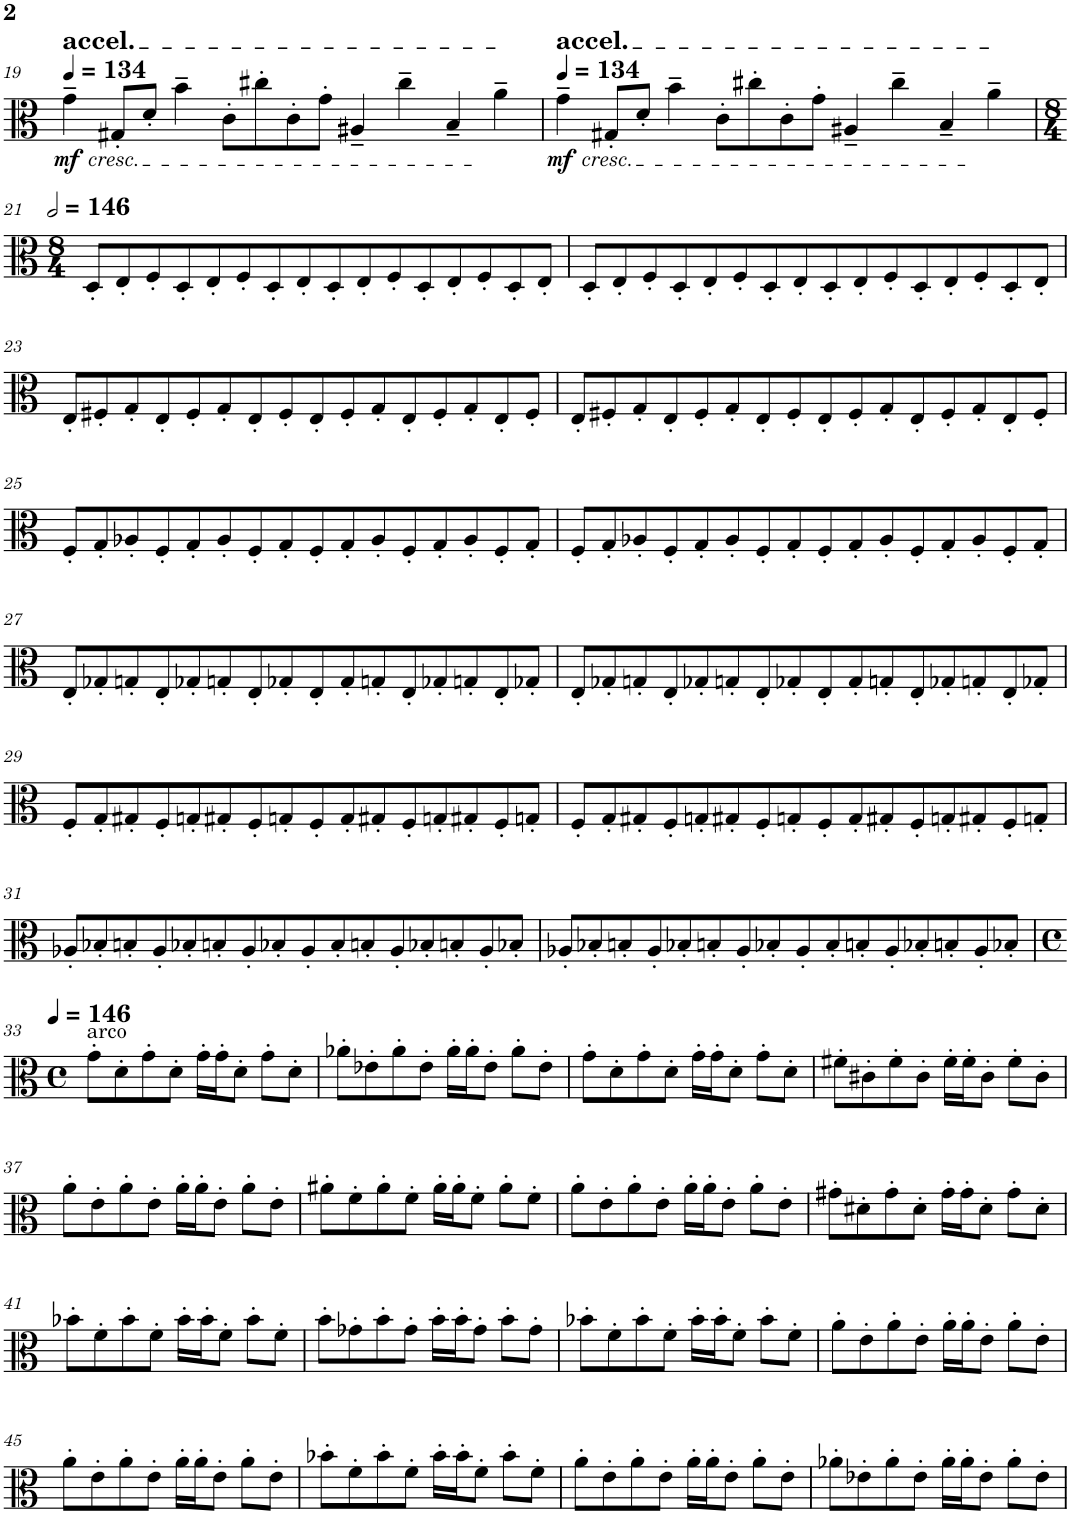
**kern	**dynam
*part1	*part1
*staff1	*staff1
*I"Viola	*
*I'Vla.	*
!!LO:PB:g=z
*clefC3	*
*k[]	*
*M9/4	*
*MM134	*
=19	=19
!LO:TX:b:i:t=cresc.	!
!LO:TX:a:t=accel.	!
!	!LO:DY:b
4g~\	mf
8G#X'/L	.
8d'/J	.
4b~\	.
8c'\L	.
8cc#X'\	.
8c'\	.
8g'\J	.
4A#X~/	.
4cc#~\	.
4B~/	.
4a~\	.
=20	=20
*MM134	*
!LO:TX:b:i:t=cresc.	!
!LO:TX:a:t=accel.	!
!	!LO:DY:b
4g~\	mf
8G#X'/L	.
8d'/J	.
4b~\	.
8c'\L	.
8cc#X'\	.
8c'\	.
8g'\J	.
4A#X~/	.
4cc#~\	.
4B~/	.
4a~\	.
!!LO:LB:g=z
=21	=21
*M8/4	*
*MM292	*
8D'/L	.
8E'/	.
8F'/	.
8D'/	.
8E'/	.
8F'/	.
8D'/	.
8E'/	.
8D'/	.
8E'/	.
8F'/	.
8D'/	.
8E'/	.
8F'/	.
8D'/	.
8E'/J	.
=22	=22
8D'/L	.
8E'/	.
8F'/	.
8D'/	.
8E'/	.
8F'/	.
8D'/	.
8E'/	.
8D'/	.
8E'/	.
8F'/	.
8D'/	.
8E'/	.
8F'/	.
8D'/	.
8E'/J	.
!!LO:LB:g=z
=23	=23
8E'/L	.
8F#X'/	.
8G'/	.
8E'/	.
8F#'/	.
8G'/	.
8E'/	.
8F#'/	.
8E'/	.
8F#'/	.
8G'/	.
8E'/	.
8F#'/	.
8G'/	.
8E'/	.
8F#'/J	.
=24	=24
8E'/L	.
8F#X'/	.
8G'/	.
8E'/	.
8F#'/	.
8G'/	.
8E'/	.
8F#'/	.
8E'/	.
8F#'/	.
8G'/	.
8E'/	.
8F#'/	.
8G'/	.
8E'/	.
8F#'/J	.
!!LO:LB:g=z
=25	=25
8F'/L	.
8G'/	.
8A-X'/	.
8F'/	.
8G'/	.
8A-'/	.
8F'/	.
8G'/	.
8F'/	.
8G'/	.
8A-'/	.
8F'/	.
8G'/	.
8A-'/	.
8F'/	.
8G'/J	.
=26	=26
8F'/L	.
8G'/	.
8A-X'/	.
8F'/	.
8G'/	.
8A-'/	.
8F'/	.
8G'/	.
8F'/	.
8G'/	.
8A-'/	.
8F'/	.
8G'/	.
8A-'/	.
8F'/	.
8G'/J	.
!!LO:LB:g=z
=27	=27
8E'/L	.
8G-X'/	.
8Gn'/	.
8E'/	.
8G-X'/	.
8Gn'/	.
8E'/	.
8G-X'/	.
8E'/	.
8G-'/	.
8Gn'/	.
8E'/	.
8G-X'/	.
8Gn'/	.
8E'/	.
8G-X'/J	.
=28	=28
8E'/L	.
8G-X'/	.
8Gn'/	.
8E'/	.
8G-X'/	.
8Gn'/	.
8E'/	.
8G-X'/	.
8E'/	.
8G-'/	.
8Gn'/	.
8E'/	.
8G-X'/	.
8Gn'/	.
8E'/	.
8G-X'/J	.
!!LO:LB:g=z
=29	=29
8F'/L	.
8G'/	.
8G#X'/	.
8F'/	.
8Gn'/	.
8G#X'/	.
8F'/	.
8Gn'/	.
8F'/	.
8G'/	.
8G#X'/	.
8F'/	.
8Gn'/	.
8G#X'/	.
8F'/	.
8Gn'/J	.
=30	=30
8F'/L	.
8G'/	.
8G#X'/	.
8F'/	.
8Gn'/	.
8G#X'/	.
8F'/	.
8Gn'/	.
8F'/	.
8G'/	.
8G#X'/	.
8F'/	.
8Gn'/	.
8G#X'/	.
8F'/	.
8Gn'/J	.
!!LO:LB:g=z
=31	=31
8A-X'/L	.
8B-X'/	.
8Bn'/	.
8A-'/	.
8B-X'/	.
8Bn'/	.
8A-'/	.
8B-X'/	.
8A-'/	.
8B-'/	.
8Bn'/	.
8A-'/	.
8B-X'/	.
8Bn'/	.
8A-'/	.
8B-X'/J	.
=32	=32
8A-X'/L	.
8B-X'/	.
8Bn'/	.
8A-'/	.
8B-X'/	.
8Bn'/	.
8A-'/	.
8B-X'/	.
8A-'/	.
8B-'/	.
8Bn'/	.
8A-'/	.
8B-X'/	.
8Bn'/	.
8A-'/	.
8B-X'/J	.
!!LO:LB:g=z
=33	=33
*M4/4	*
*met(c)	*
*MM146	*
!LO:TX:a:t=arco	!
8g'\L	.
8d'\	.
8g'\	.
8d'\J	.
16g'\LL	.
16g'\J	.
8d'\J	.
8g'\L	.
8d'\J	.
=34	=34
8a-X'\L	.
8e-X'\	.
8a-'\	.
8e-'\J	.
16a-'\LL	.
16a-'\J	.
8e-'\J	.
8a-'\L	.
8e-'\J	.
=35	=35
8g'\L	.
8d'\	.
8g'\	.
8d'\J	.
16g'\LL	.
16g'\J	.
8d'\J	.
8g'\L	.
8d'\J	.
=36	=36
8f#X'\L	.
8c#X'\	.
8f#'\	.
8c#'\J	.
16f#'\LL	.
16f#'\J	.
8c#'\J	.
8f#'\L	.
8c#'\J	.
!!LO:LB:g=z
=37	=37
8a'\L	.
8e'\	.
8a'\	.
8e'\J	.
16a'\LL	.
16a'\J	.
8e'\J	.
8a'\L	.
8e'\J	.
=38	=38
8a#X'\L	.
8f'\	.
8a#'\	.
8f'\J	.
16a#'\LL	.
16a#'\J	.
8f'\J	.
8a#'\L	.
8f'\J	.
=39	=39
8a'\L	.
8e'\	.
8a'\	.
8e'\J	.
16a'\LL	.
16a'\J	.
8e'\J	.
8a'\L	.
8e'\J	.
=40	=40
8g#X'\L	.
8d#X'\	.
8g#'\	.
8d#'\J	.
16g#'\LL	.
16g#'\J	.
8d#'\J	.
8g#'\L	.
8d#'\J	.
!!LO:LB:g=z
=41	=41
8b-X'\L	.
8f'\	.
8b-'\	.
8f'\J	.
16b-'\LL	.
16b-'\J	.
8f'\J	.
8b-'\L	.
8f'\J	.
=42	=42
8b'\L	.
8g-X'\	.
8b'\	.
8g-'\J	.
16b'\LL	.
16b'\J	.
8g-'\J	.
8b'\L	.
8g-'\J	.
=43	=43
8b-X'\L	.
8f'\	.
8b-'\	.
8f'\J	.
16b-'\LL	.
16b-'\J	.
8f'\J	.
8b-'\L	.
8f'\J	.
=44	=44
8a'\L	.
8e'\	.
8a'\	.
8e'\J	.
16a'\LL	.
16a'\J	.
8e'\J	.
8a'\L	.
8e'\J	.
!!LO:LB:g=z
=45	=45
8a'\L	.
8e'\	.
8a'\	.
8e'\J	.
16a'\LL	.
16a'\J	.
8e'\J	.
8a'\L	.
8e'\J	.
=46	=46
8b-X'\L	.
8f'\	.
8b-'\	.
8f'\J	.
16b-'\LL	.
16b-'\J	.
8f'\J	.
8b-'\L	.
8f'\J	.
=47	=47
8a'\L	.
8e'\	.
8a'\	.
8e'\J	.
16a'\LL	.
16a'\J	.
8e'\J	.
8a'\L	.
8e'\J	.
=48	=48
8a-X'\L	.
8e-X'\	.
8a-'\	.
8e-'\J	.
16a-'\LL	.
16a-'\J	.
8e-'\J	.
8a-'\L	.
8e-'\J	.
=	=
*-	*-
